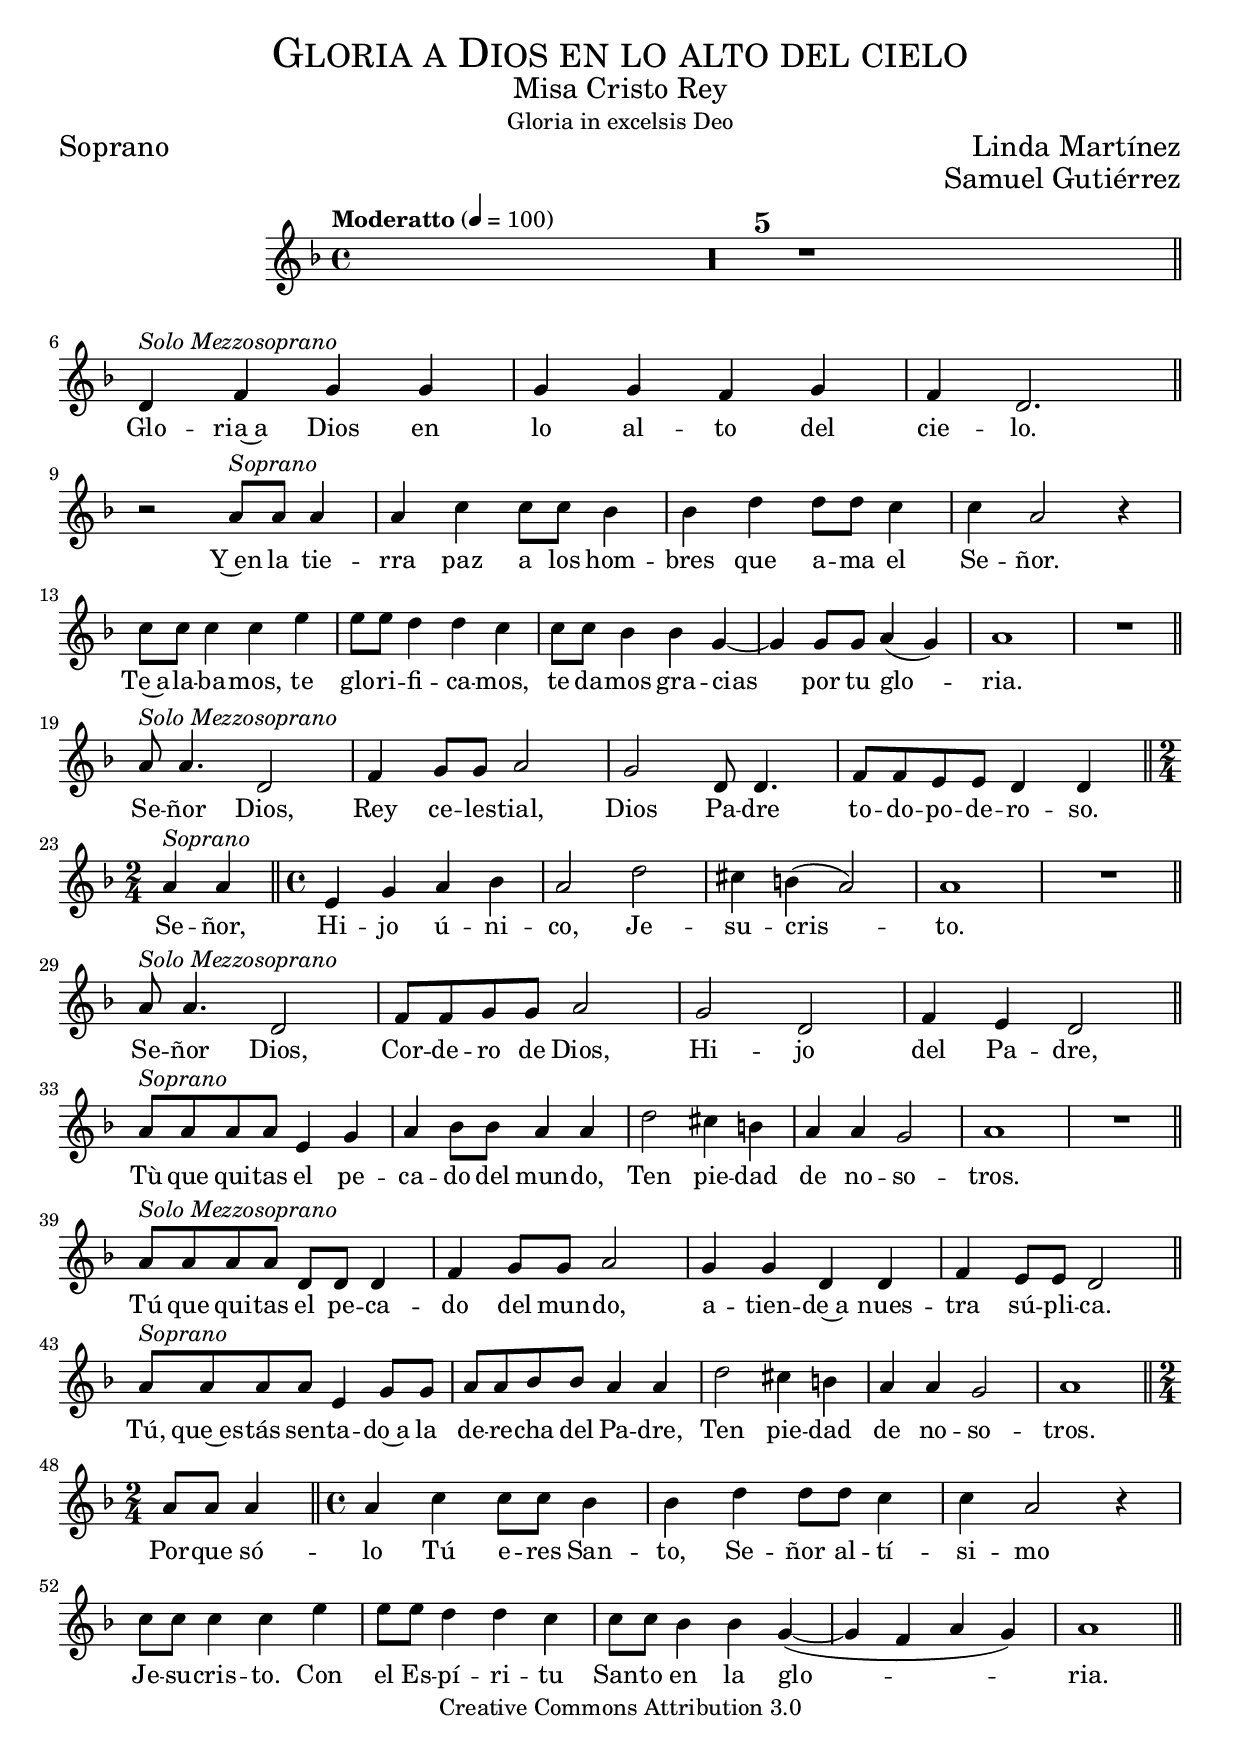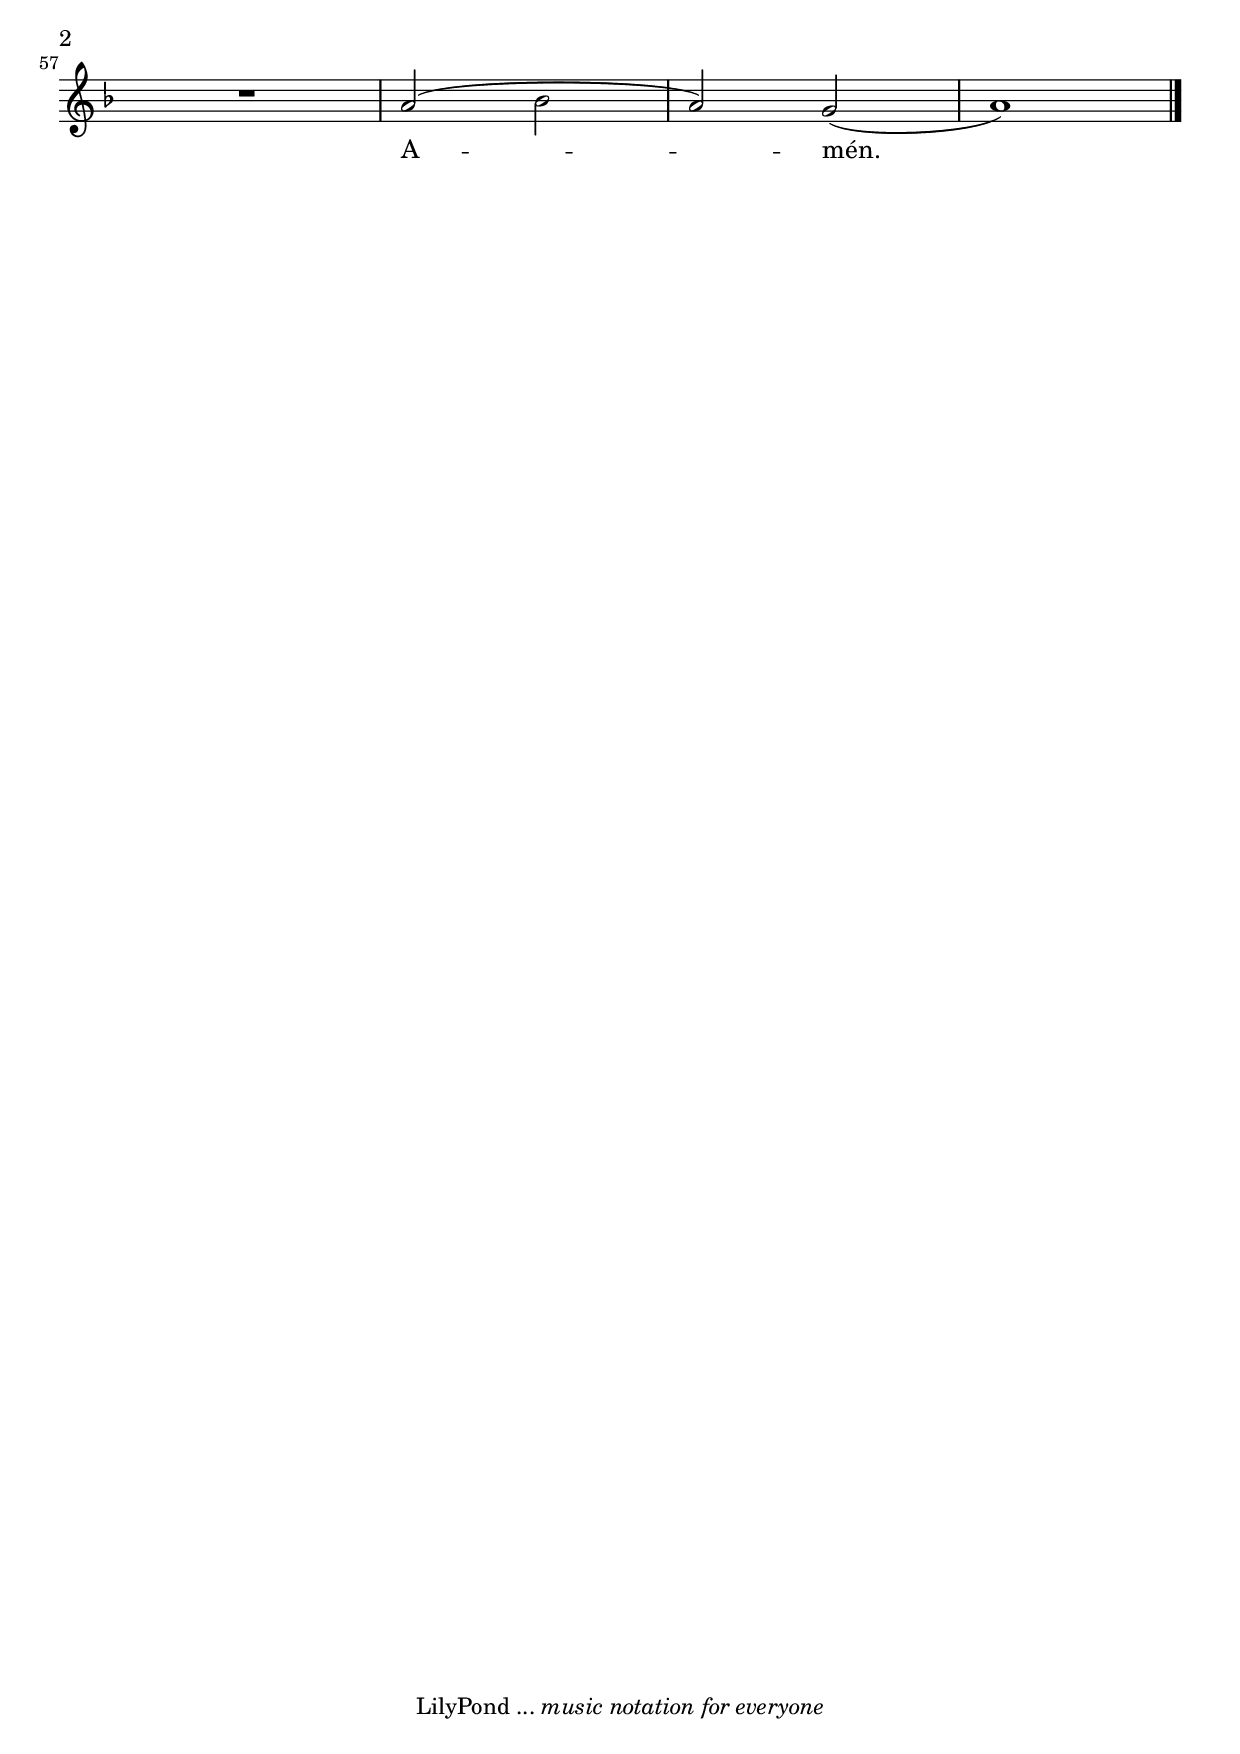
% ****************************************************************
%   Gloria a Dios en lo alto del cielo - Renaissance way melody
%	Music and accompaniment by serachsam
% ****************************************************************
\language "espanol"
\version "2.23.2"

% --- Global parameters
particle = 1
jump = \break

% --- Includes
\include "global.ily"
soprano_music = \relative do'' {
  \compressEmptyMeasures

  R1*5 | \bar "||" #(if (= particle 1) jump "") % 5
  re,4^\markup{ \italic "Solo Mezzosoprano"} fa sol sol |
  sol4 sol fa sol |
  fa4 re2. | \bar "||" #(if (= particle 1) jump "") % 8
  r2 la'8^\markup{ \italic "Soprano"} la la4 |
  la4 do4 do8 do sib4 |
  sib4 re re8 re do4 |
  do4 la2 r4 | #(if (= particle 1) jump "") % 12
  do8 do do4 do4 mi4 |
  mi8 mi re4 re4 do4 |
  do8 do sib4 sib4 sol4~ |
  sol4 sol8 sol la4( sol) |
  la1 |
  R1 | \bar "||" #(if (= particle 1) jump "") % 18
  la8^\markup{\italic "Solo Mezzosoprano"} la4. re,2 |
  fa4 sol8 sol la2 |
  sol2 re8 re4. |
  fa8 fa mi mi re4 re4 | \bar "||" #(if (= particle 1) jump "") % 22
  \time 2/4 la'4^\markup{\italic "Soprano"} la | \bar "||"
  \time 4/4 mi sol la sib |
  la2 re2 |
  dos4 si( la2 )
  la1 |
  R1*1 | \bar "||" #(if (= particle 1) jump "") % 28
  la8^\markup{\italic "Solo Mezzosoprano"} la4. re,2 |
  fa8 fa sol8 sol la2 |
  sol2 re2 |
  fa4 mi re2 | \bar "||" #(if (= particle 1) jump "") % 32
  la'8^\markup{ \italic "Soprano"} la la la mi4 sol |
  la4 sib8 sib la4 la |
  re2 dos4 si |
  la4 la sol2 |
  la1 |
  R1*1 | \bar "||" #(if (= particle 1) jump "") % 38
  la8^\markup{\italic "Solo Mezzosoprano"} la la la re,8 re re4 |
  fa4 sol8 sol la2 |
  sol4 sol re re |
  fa4 mi8 mi re2 | \bar "||" #(if (= particle 1) jump "") % 42
  la'8^\markup{\italic "Soprano"} la la la mi4 sol8 sol |
  la8 la sib sib la4 la |
  re2 dos4 si  |
  la4 la sol2 |
  la1 | \bar "||" #(if (= particle 1) jump "") % 47
  \time 2/4 la8 la la4 | \bar "||"
  \time 4/4 la4 do4 do8 do sib4 |
  sib4 re re8 re do4 |
  do4 la2 r4 | #(if (= particle 1) jump "") % 51
  do8 do do4 do4 mi4 |
  mi8 mi re4 re4 do4 |
  do8 do sib4 sib4 sol4(~ |
  sol4 fa la4 sol)
  la1 | \bar "||" #(if (= particle 1) jump "") % 56
  R1 |
  la2( sib |
  la2) sol( |
  la1) |

  \bar "|."
}

soprano_lyrics = \lyricmode {
    Glo -- ria~a Dios en lo al -- to del cie -- lo.

    Y~en la tie -- rra paz a los hom -- bres que a -- ma el Se -- ñor.
    Te~a -- la -- ba -- mos, te glo -- ri -- fi -- ca -- mos, te da -- mos gra -- cias por tu glo -- ria.

    Se -- ñor Dios, Rey ce -- les -- tial, Dios Pa -- dre to -- do -- po -- de -- ro -- so.
    Se -- ñor, Hi -- jo ú -- ni -- co, Je -- su -- cris -- to.

    Se -- ñor Dios, Cor -- de -- ro de Dios, Hi -- jo del Pa -- dre,
    Tù que qui -- tas el pe -- ca -- do del mun -- do, Ten pie -- dad de no -- so -- tros.

    Tú que qui -- tas el pe -- ca -- do del mun -- do, a -- tien -- de~a nues -- tra sú -- pli -- ca.
    Tú, que~es -- tás sen -- ta -- do~a la de -- re -- cha del Pa -- dre, Ten pie -- dad de no -- so -- tros.

    Por -- que só -- lo Tú e -- res San -- to, Se -- ñor al -- tí -- si -- mo Je -- su -- cris -- to.
    Con el Es -- pí -- ri -- tu San -- to en la glo -- ria.

    A -- mén.
}


% --- Global size
% #(set-global-staff-size 20)

% --- Header
\markup { \fill-line { \center-column { \fontsize #5 \smallCaps "Gloria a Dios en lo alto del cielo" \fontsize #2 "Misa Cristo Rey" "Gloria in excelsis Deo" } } }
\markup { \fill-line { \fontsize #2 "Soprano" \center-column { \fontsize #2 "Linda Martínez" } } }
\markup { \fill-line { " " \center-column { \fontsize #2 "Samuel Gutiérrez" } } }
\header {
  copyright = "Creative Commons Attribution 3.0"
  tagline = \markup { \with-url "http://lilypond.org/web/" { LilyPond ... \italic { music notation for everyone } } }
  breakbefore = ##t
}

% --- Music

% --- Harmony

\score {
  <<
    \new Staff <<
      \set Staff.midiInstrument = #"choir aahs"
      \set Staff.midiMaximumVolume = #1.5

      \new Voice = "soprano" <<
        \global \soprano_music
      >>\new Lyrics = "soprano"
      \context Lyrics = "soprano" \lyricsto "soprano" \soprano_lyrics
    >>
  >>
  \midi { }
  \layout { }
}

% --- Paper
\paper{
  #(set-default-paper-size "letter")
  indent=3.5\cm
  page-breaking = #ly:page-turn-breaking
}
